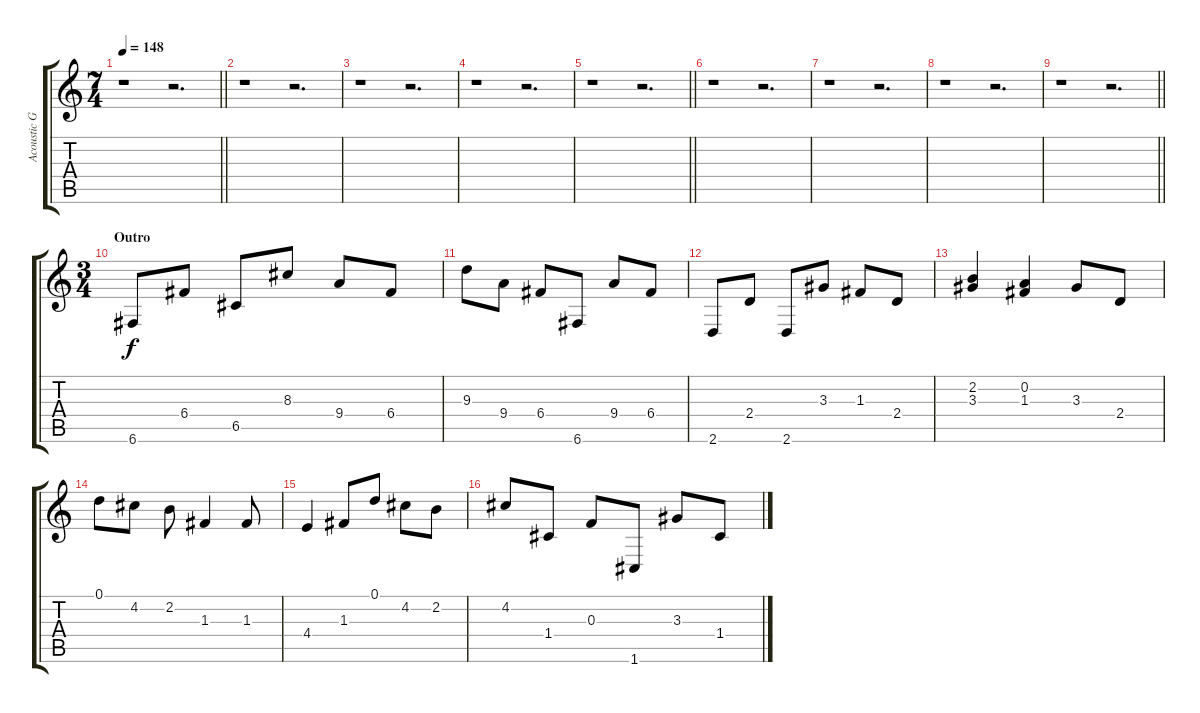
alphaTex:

\track ("Acoustic Guitar" "Acoustic G") {instrument acousticguitarsteel}
\staff {score tabs}
\tuning (D4 A3 F3 C3 G2 C2) {hide}
\ts (7 4)
\tempo 148
\clef g2
\barLineRight lightlight
\ks c
r.1{dy f} r.2{d} |
r.1 r.2{d} |
r.1 r.2{d} |
r.1 r.2{d} |
\barLineRight lightlight
r.1 r.2{d} |
r.1 r.2{d} |
r.1 r.2{d} |
r.1 r.2{d} |
\barLineRight lightlight
r.1 r.2{d} |
\ts (3 4)
\section ("" "Outro")
6.6.8 6.4.8 6.5.8 8.3.8 9.4.8 6.4.8 |
9.3.8 9.4.8 6.4.8 6.6.8 9.4.8 6.4.8 |
2.6.8 2.4.8 2.6.8 3.3.8 1.3.8 2.4.8 |
(2.2 3.3).4 (0.2 1.3).4 3.3.8 2.4.8 |
0.1.8 4.2.8 2.2.8 1.3.4 1.3.8 |
4.4.4 1.3.8 0.1.8 4.2.8 2.2.8 |
4.2.8 1.4.8 0.3.8 1.6.8 3.3.8 1.4.8
